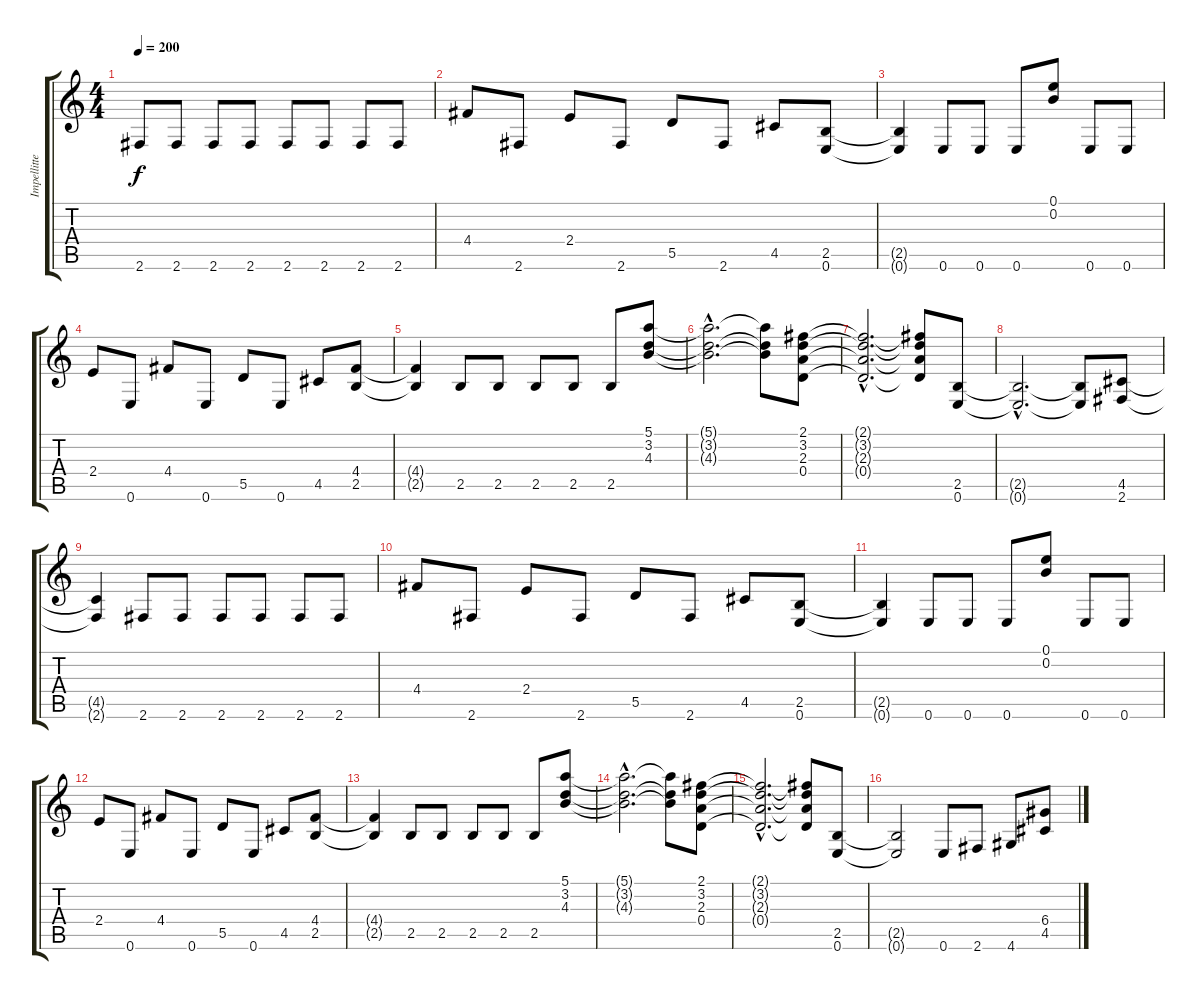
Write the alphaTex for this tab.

\track ("Impellitteri" "Impellitte") {instrument overdrivenguitar}
\staff {score tabs}
\tuning (E4 B3 G3 D3 A2 E2) {hide}
\ts (4 4)
\tempo 200
\clef g2
\ks c
2.6{t}.8{dy f} 2.6.8 2.6.8 2.6.8 2.6.8 2.6.8 2.6.8 2.6.8 |
4.4.8 2.6.8 2.4.8 2.6.8 5.5.8 2.6.8 4.5.8 (2.5 0.6).8 |
(2.5{t} 0.6{t}).4 0.6.8 0.6.8 0.6.8 (0.1 0.2).8 0.6.8 0.6.8 |
2.4.8 0.6.8 4.4.8 0.6.8 5.5.8 0.6.8 4.5.8 (4.4 2.5).8 |
(4.4{t} 2.5{t}).4 2.5.8 2.5.8 2.5.8 2.5.8 2.5.8 (5.1 3.2 4.3).8 |
(5.1{hac t} 3.2{hac t} 4.3{hac t}).2{d} (5.1{t} 3.2{t} 4.3{t}).8 (2.1 3.2 2.3 0.4).8 |
(2.1{hac t} 3.2{hac t} 2.3{hac t} 0.4{hac t}).2{d} (2.1{t} 3.2{t} 2.3{t} 0.4{t}).8 (2.5 0.6).8 |
(2.5{hac t} 0.6{hac t}).2{d} (2.5{t} 0.6{t}).8 (4.5 2.6).8 |
(4.5{t} 2.6{t}).4 2.6.8 2.6.8 2.6.8 2.6.8 2.6.8 2.6.8 |
4.4.8 2.6.8 2.4.8 2.6.8 5.5.8 2.6.8 4.5.8 (2.5 0.6).8 |
(2.5{t} 0.6{t}).4 0.6.8 0.6.8 0.6.8 (0.1 0.2).8 0.6.8 0.6.8 |
2.4.8 0.6.8 4.4.8 0.6.8 5.5.8 0.6.8 4.5.8 (4.4 2.5).8 |
(4.4{t} 2.5{t}).4 2.5.8 2.5.8 2.5.8 2.5.8 2.5.8 (5.1 3.2 4.3).8 |
(5.1{hac t} 3.2{hac t} 4.3{hac t}).2{d} (5.1{t} 3.2{t} 4.3{t}).8 (2.1 3.2 2.3 0.4).8 |
(2.1{hac t} 3.2{hac t} 2.3{hac t} 0.4{hac t}).2{d} (2.1{t} 3.2{t} 2.3{t} 0.4{t}).8 (2.5 0.6).8 |
(2.5{t} 0.6{t}).2 0.6.8 2.6.8 4.6.8 (6.4 4.5).8
